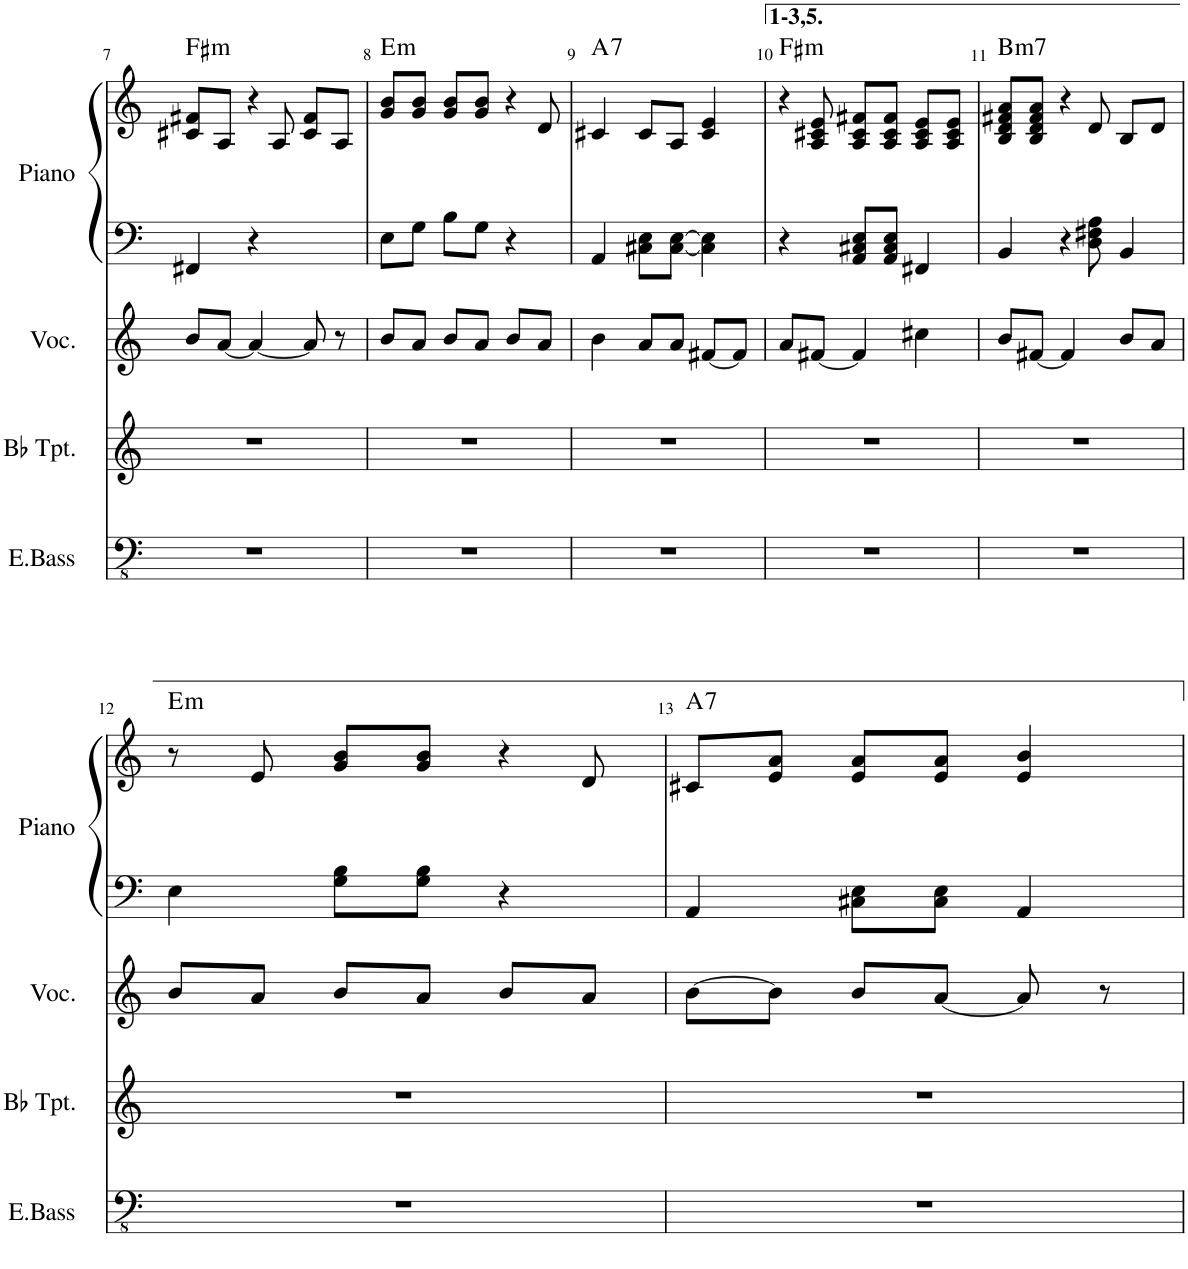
**kern	**kern	**kern	**kern	**kern	**harte
*part4	*part3	*part2	*part1	*part1	*part1
*staff5	*staff4	*staff3	*staff2	*staff1	*
*I"Elec.Bass	*I"Bb Trumpet	*I"Vocal	*I"Piano	*	*
*I'E.Bass	*I'Bb Tpt.	*I'Voc.	*I'Piano	*	*
!!LO:PB:g=z
*clefFv4	*clefG2	*clefG2	*clefF4	*clefG2	*
*	*ITrd1c2	*	*	*	*
*k[]	*k[]	*k[]	*k[]	*k[]	*
*M3/4	*M3/4	*M3/4	*M3/4	*M3/4	*
=7	=7	=7	=7	=7	=7
!	!	!	!	!	!LO:H:kt=m
2.r	2.r	8b/L	4FF#X/	8c#X/ 8f#X/L	F#:min
.	.	[8a/J	.	8A/J	.
.	.	4a/_	4r	4r	.
.	.	8a/]	4.ryy	8A/	.
.	.	8r	.	8c#/ 8f#/L	.
8ryy	8ryy	8ryy	.	8A/J	.
=8	=8	=8	=8	=8	=8
!	!	!	!	!	!LO:H:kt=m
2.r	2.r	8b/L	8E\L	8g/ 8b/L	E:min
.	.	8a/J	8G\J	8g/ 8b/J	.
.	.	8b/L	8B\L	8g/ 8b/L	.
.	.	8a/J	8G\J	8g/ 8b/J	.
.	.	8b/L	4r	4r	.
.	.	8a/J	.	.	.
8ryy	8ryy	8ryy	8ryy	8d/	.
=9	=9	=9	=9	=9	=9
!	!	!	!	!	!LO:H:kt=7
2.r	2.r	4b\	4AA/	4c#X/	A:7
.	.	8a/L	8C#X\ 8E\L	8c#/L	.
.	.	8a/J	[8C#\ [8E\J	8A/J	.
.	.	[8f#X/L	4C#\] 4E\]	4c#/ 4e/	.
.	.	8f#/J]	.	.	.
=10	=10	=10	=10	=10	=10
!	!	!	!	!	!LO:H:kt=m
2.r	2.r	8a/L	4r	4r	F#:min
.	.	[8f#X/J	.	.	.
.	.	4f#/]	8AA/ 8C#X/ 8E/L	8A/ 8c#X/ 8e/	.
.	.	.	8AA/ 8C#/ 8E/J	8A/ 8c#/ 8f#X/L	.
.	.	4cc#X\	4FF#X/	8A/ 8c#/ 8f#/J	.
.	.	.	.	8A/ 8c#/ 8e/L	.
8ryy	8ryy	8ryy	8ryy	8A/ 8c#/ 8e/J	.
=11	=11	=11	=11	=11	=11
!	!	!	!	!	!LO:H:kt=m7
2.r	2.r	8b/L	4BB/	8B/ 8d/ 8f#X/ 8a/L	B:min7
.	.	[8f#X/J	.	8B/ 8d/ 8f#/ 8a/J	.
.	.	4f#/]	4r	4r	.
.	.	8b/L	8D\ 8F#X\ 8A\	8d/	.
.	.	8a/J	4BB/	8B/L	.
8ryy	8ryy	8ryy	.	8d/J	.
!!LO:LB:g=z
=12	=12	=12	=12	=12	=12
!	!	!	!	!	!LO:H:kt=m
2.r	2.r	8b/L	4E\	8r	E:min
.	.	8a/J	.	8e/	.
.	.	8b/L	8G\ 8B\L	8g/ 8b/L	.
.	.	8a/J	8G\ 8B\J	8g/ 8b/J	.
.	.	8b/L	4r	4r	.
.	.	8a/J	.	.	.
8ryy	8ryy	8ryy	8ryy	8d/	.
=13	=13	=13	=13	=13	=13
!	!	!	!	!	!LO:H:kt=7
2.r	2.r	[8b\L	4AA/	8c#X/L	A:7
.	.	8b\J]	.	8e/ 8a/J	.
.	.	8b/L	8C#X\ 8E\L	8e/ 8a/L	.
.	.	[8a/J	8C#\ 8E\J	8e/ 8a/J	.
.	.	8a/]	4AA/	4e/ 4b/	.
.	.	8r	.	.	.
=	=	=	=	=	=
*-	*-	*-	*-	*-	*-
